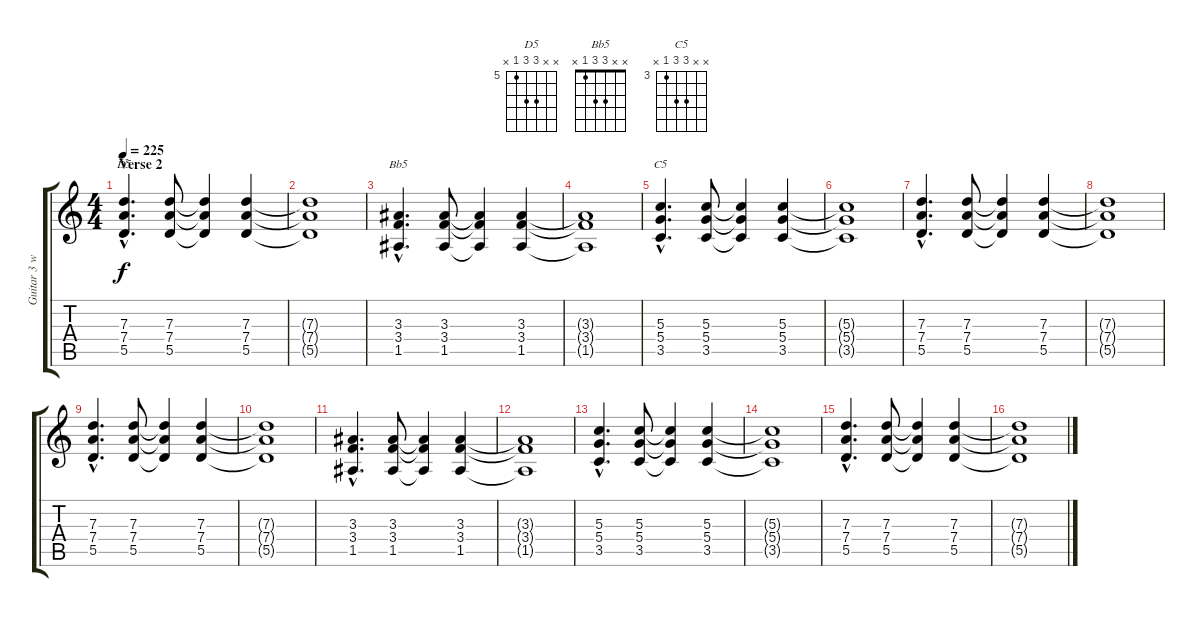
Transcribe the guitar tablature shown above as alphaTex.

\track ("Guitar 3 w/Distortion" "Guitar 3 w") {instrument distortionguitar}
\staff {score tabs}
\tuning (E4 B3 G3 D3 A2 E2) {hide}
\chord ("D5" x x 7 7 5 x) {firstfret 5}
\chord ("Bb5" x x 3 3 1 x)
\chord ("C5" x x 5 5 3 x) {firstfret 3}
\ts (4 4)
\section ("" "Verse 2")
\tempo 220
\tempo 225
\clef g2
\ks c
(7.3{hac} 7.4{hac} 5.5{hac}).4{d ch "D5" dy f} (7.3 7.4 5.5).8 (7.3{t} 7.4{t} 5.5{t}).4 (7.3 7.4 5.5).4 |
(7.3{t} 7.4{t} 5.5{t}).1 |
(3.3{hac} 3.4{hac} 1.5{hac}).4{d ch "Bb5"} (3.3 3.4 1.5).8 (3.3{t} 3.4{t} 1.5{t}).4 (3.3 3.4 1.5).4 |
(3.3{t} 3.4{t} 1.5{t}).1 |
(5.3{hac} 5.4{hac} 3.5{hac}).4{d ch "C5"} (5.3 5.4 3.5).8 (5.3{t} 5.4{t} 3.5{t}).4 (5.3 5.4 3.5).4 |
(5.3{t} 5.4{t} 3.5{t}).1 |
(7.3{hac} 7.4{hac} 5.5{hac}).4{d} (7.3 7.4 5.5).8 (7.3{t} 7.4{t} 5.5{t}).4 (7.3 7.4 5.5).4 |
(7.3{t} 7.4{t} 5.5{t}).1 |
(7.3{hac} 7.4{hac} 5.5{hac}).4{d} (7.3 7.4 5.5).8 (7.3{t} 7.4{t} 5.5{t}).4 (7.3 7.4 5.5).4 |
(7.3{t} 7.4{t} 5.5{t}).1 |
(3.3{hac} 3.4{hac} 1.5{hac}).4{d} (3.3 3.4 1.5).8 (3.3{t} 3.4{t} 1.5{t}).4 (3.3 3.4 1.5).4 |
(3.3{t} 3.4{t} 1.5{t}).1 |
(5.3{hac} 5.4{hac} 3.5{hac}).4{d} (5.3 5.4 3.5).8 (5.3{t} 5.4{t} 3.5{t}).4 (5.3 5.4 3.5).4 |
(5.3{t} 5.4{t} 3.5{t}).1 |
(7.3{hac} 7.4{hac} 5.5{hac}).4{d} (7.3 7.4 5.5).8 (7.3{t} 7.4{t} 5.5{t}).4 (7.3 7.4 5.5).4 |
(7.3{t} 7.4{t} 5.5{t}).1
